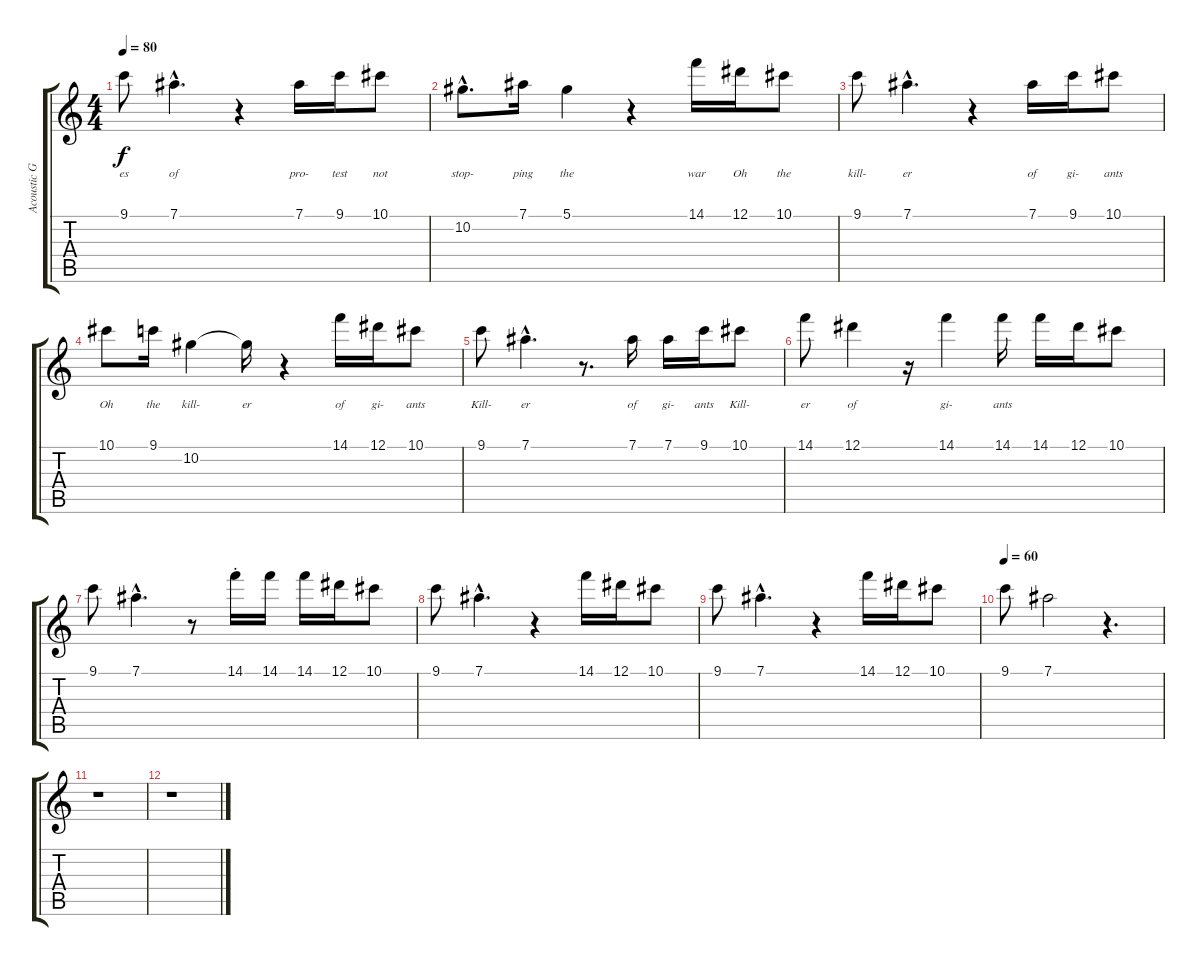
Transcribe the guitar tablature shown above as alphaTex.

\track ("Acoustic Guitar/Vocals" "Acoustic G") {instrument acousticguitarsteel}
\staff {score tabs}
\tuning (Eb4 Bb3 Gb3 Db3 Ab2 Eb2) {hide}
\ts (4 4)
\tempo 80
\clef g2
\ks c
9.1.8{lyrics (0 "es") lyrics (1 "") lyrics (2 "") lyrics (3 "") lyrics (4 "") dy f} 7.1{hac}.4{d lyrics (0 "of") lyrics (1 "") lyrics (2 "") lyrics (3 "") lyrics (4 "")} r.4 7.1.16{lyrics (0 "pro-") lyrics (1 "") lyrics (2 "") lyrics (3 "") lyrics (4 "")} 9.1.16{lyrics (0 "test") lyrics (1 "") lyrics (2 "") lyrics (3 "") lyrics (4 "")} 10.1.8{lyrics (0 "not") lyrics (1 "") lyrics (2 "") lyrics (3 "") lyrics (4 "")} |
10.2{hac}.8{d lyrics (0 "stop-") lyrics (1 "") lyrics (2 "") lyrics (3 "") lyrics (4 "")} 7.1.16{lyrics (0 "ping") lyrics (1 "") lyrics (2 "") lyrics (3 "") lyrics (4 "")} 5.1.4{lyrics (0 "the") lyrics (1 "") lyrics (2 "") lyrics (3 "") lyrics (4 "")} r.4 14.1.16{lyrics (0 "war") lyrics (1 "") lyrics (2 "") lyrics (3 "") lyrics (4 "")} 12.1.16{lyrics (0 "Oh") lyrics (1 "") lyrics (2 "") lyrics (3 "") lyrics (4 "")} 10.1.8{lyrics (0 "the") lyrics (1 "") lyrics (2 "") lyrics (3 "") lyrics (4 "")} |
9.1.8{lyrics (0 "kill-") lyrics (1 "") lyrics (2 "") lyrics (3 "") lyrics (4 "")} 7.1{hac}.4{d lyrics (0 "er") lyrics (1 "") lyrics (2 "") lyrics (3 "") lyrics (4 "")} r.4 7.1.16{lyrics (0 "of") lyrics (1 "") lyrics (2 "") lyrics (3 "") lyrics (4 "")} 9.1.16{lyrics (0 "gi-") lyrics (1 "") lyrics (2 "") lyrics (3 "") lyrics (4 "")} 10.1.8{lyrics (0 "ants") lyrics (1 "") lyrics (2 "") lyrics (3 "") lyrics (4 "")} |
10.1.8{lyrics (0 "Oh") lyrics (1 "") lyrics (2 "") lyrics (3 "") lyrics (4 "")} 9.1.16{lyrics (0 "the") lyrics (1 "") lyrics (2 "") lyrics (3 "") lyrics (4 "")} 10.2.4{lyrics (0 "kill-") lyrics (1 "") lyrics (2 "") lyrics (3 "") lyrics (4 "")} 10.2{t}.16{lyrics (0 "er") lyrics (1 "") lyrics (2 "") lyrics (3 "") lyrics (4 "")} r.4 14.1.16{lyrics (0 "of") lyrics (1 "") lyrics (2 "") lyrics (3 "") lyrics (4 "")} 12.1.16{lyrics (0 "gi-") lyrics (1 "") lyrics (2 "") lyrics (3 "") lyrics (4 "")} 10.1.8{lyrics (0 "ants") lyrics (1 "") lyrics (2 "") lyrics (3 "") lyrics (4 "")} |
9.1.8{lyrics (0 "Kill-") lyrics (1 "") lyrics (2 "") lyrics (3 "") lyrics (4 "")} 7.1{hac}.4{d lyrics (0 "er") lyrics (1 "") lyrics (2 "") lyrics (3 "") lyrics (4 "")} r.8{d} 7.1.16{lyrics (0 "of") lyrics (1 "") lyrics (2 "") lyrics (3 "") lyrics (4 "")} 7.1.16{lyrics (0 "gi-") lyrics (1 "") lyrics (2 "") lyrics (3 "") lyrics (4 "")} 9.1.16{lyrics (0 "ants") lyrics (1 "") lyrics (2 "") lyrics (3 "") lyrics (4 "")} 10.1.8{lyrics (0 "Kill-") lyrics (1 "") lyrics (2 "") lyrics (3 "") lyrics (4 "")} |
14.1.8{lyrics (0 "er") lyrics (1 "") lyrics (2 "") lyrics (3 "") lyrics (4 "")} 12.1.4{lyrics (0 "of") lyrics (1 "") lyrics (2 "") lyrics (3 "") lyrics (4 "")} r.16 14.1.4{lyrics (0 "gi-") lyrics (1 "") lyrics (2 "") lyrics (3 "") lyrics (4 "")} 14.1.16{lyrics (0 "ants") lyrics (1 "") lyrics (2 "") lyrics (3 "") lyrics (4 "")} 14.1.16 12.1.16 10.1.8 |
9.1.8 7.1{hac}.4{d} r.8 14.1{st}.16 14.1.16 14.1.16 12.1.16 10.1.8 |
9.1.8 7.1{hac}.4{d} r.4 14.1.16 12.1.16 10.1.8 |
9.1.8 7.1{hac}.4{d} r.4 14.1.16 12.1.16 10.1.8 |
\tempo 60
9.1.8 7.1.2 r.4{d} |
r.1 |
r.1
